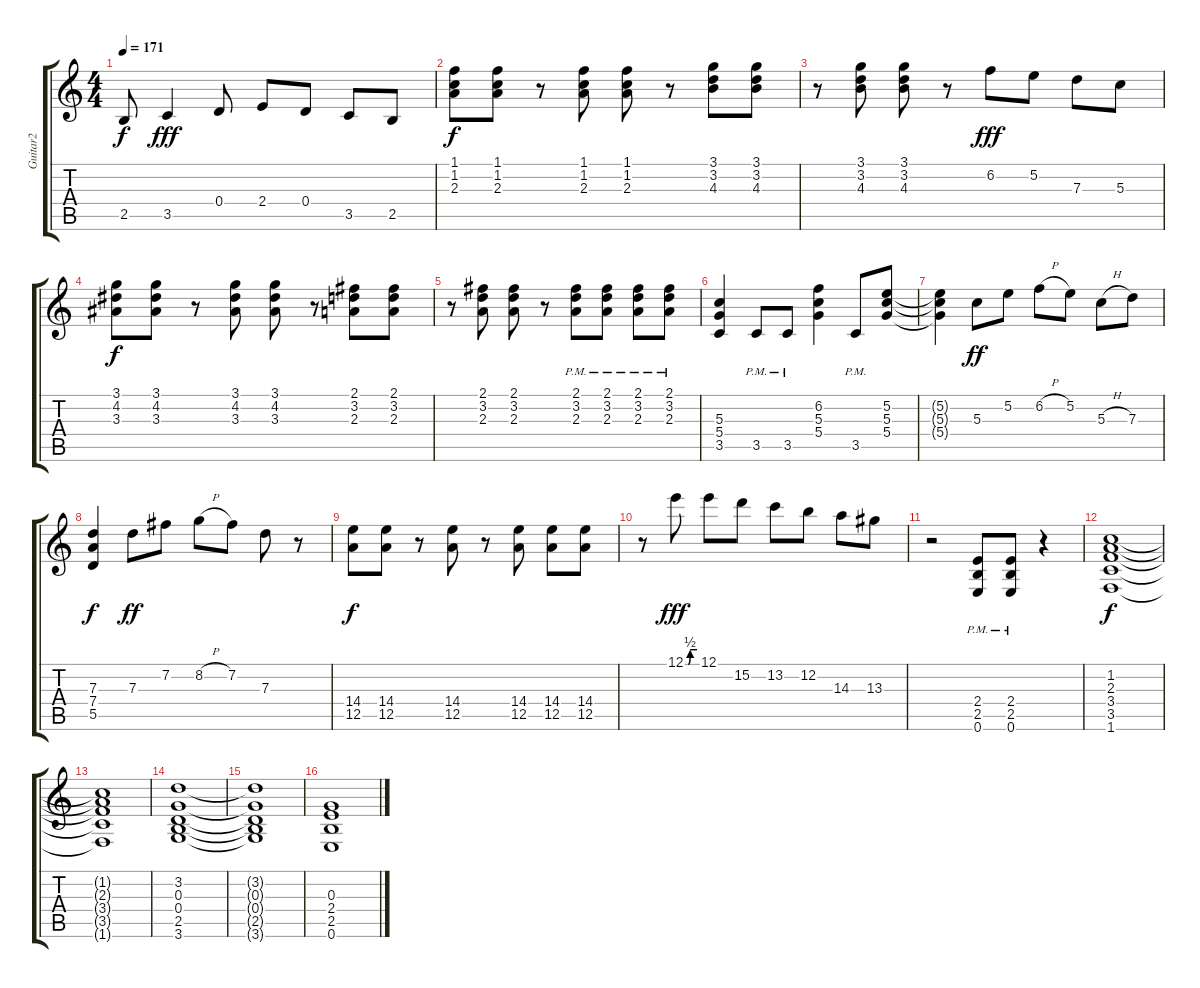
\track ("Guitar2" "Guitar2") {instrument distortionguitar}
\staff {score tabs}
\tuning (E4 B3 G3 D3 A2 E2) {hide}
\ts (4 4)
\tempo 171
\clef g2
\ks c
2.5{t}.8{dy f} 3.5.4{dy fff} 0.4.8 2.4.8 0.4.8 3.5.8 2.5.8 |
(1.1 1.2 2.3).8{dy f} (1.1 1.2 2.3).8 r.8 (1.1 1.2 2.3).8 (1.1 1.2 2.3).8 r.8 (3.1 3.2 4.3).8 (3.1 3.2 4.3).8 |
r.8 (3.1 3.2 4.3).8 (3.1 3.2 4.3).8 r.8 6.2.8{dy fff} 5.2.8 7.3.8 5.3.8 |
(3.1 4.2 3.3).8{dy f} (3.1 4.2 3.3).8 r.8 (3.1 4.2 3.3).8 (3.1 4.2 3.3).8 r.8 (2.1 3.2 2.3).8 (2.1 3.2 2.3).8 |
r.8 (2.1 3.2 2.3).8 (2.1 3.2 2.3).8 r.8 (2.1{pm} 3.2{pm} 2.3{pm}).8 (2.1{pm} 3.2{pm} 2.3{pm}).8 (2.1{pm} 3.2{pm} 2.3{pm}).8 (2.1{pm} 3.2{pm} 2.3{pm}).8 |
(5.3 5.4 3.5).4 3.5{pm}.8 3.5{pm}.8 (6.2 5.3 5.4).4 3.5{pm}.8 (5.2 5.3 5.4).8 |
(5.2{t} 5.3{t} 5.4{t}).4 5.3.8{dy ff} 5.2.8 6.2{h}.8 5.2.8 5.3{h}.8 7.3.8 |
(7.3 7.4 5.5).4{dy f} 7.3.8{dy ff} 7.2.8 8.2{h}.8 7.2.8 7.3.8 r.8 |
(14.4 12.5).8{dy f} (14.4 12.5).8 r.8 (14.4 12.5).8 r.8 (14.4 12.5).8 (14.4 12.5).8 (14.4 12.5).8 |
r.8 12.1{be (custom 0 0 15 0 25 2 60 2)}.8{dy fff} 12.1.8 15.2.8 13.2.8 12.2.8 14.3.8 13.3.8 |
r.2 (2.4{pm} 2.5{pm} 0.6{pm}).8 (2.4{pm} 2.5{pm} 0.6{pm}).8 r.4 |
(1.2 2.3 3.4 3.5 1.6).1{dy f} |
(1.2{t} 2.3{t} 3.4{t} 3.5{t} 1.6{t}).1 |
(3.2 0.3 0.4 2.5 3.6).1 |
(3.2{t} 0.3{t} 0.4{t} 2.5{t} 3.6{t}).1 |
(0.3 2.4 2.5 0.6).1
